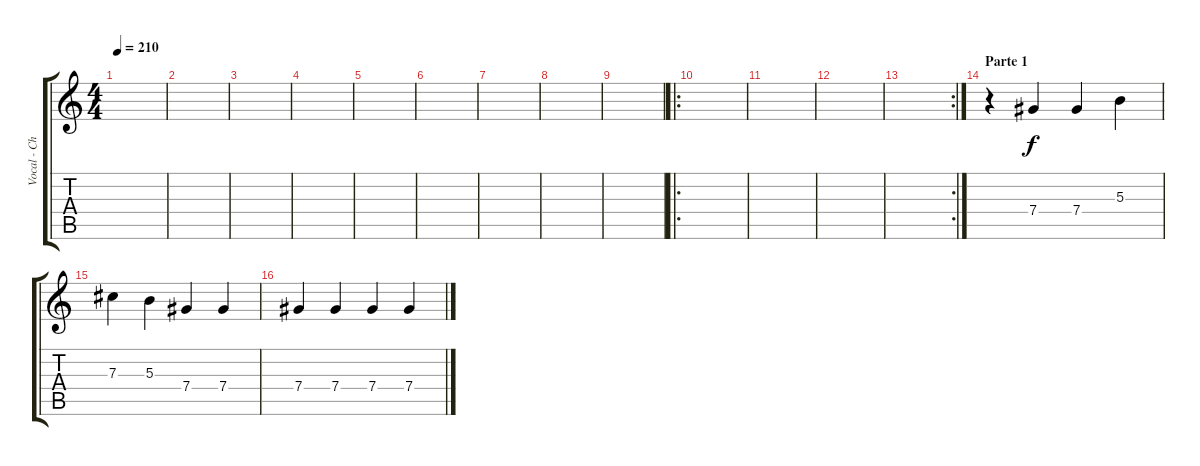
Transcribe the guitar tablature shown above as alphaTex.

\track ("Vocal - Chorão" "Vocal - Ch") {instrument distortionguitar}
\staff {score tabs}
\tuning (Eb4 Bb3 Gb3 Db3 Ab2 Eb2) {hide}
\ts (4 4)
\tempo 210
\clef g2
\ks c
|
|
|
|
|
|
|
|
|
\ro
|
|
|
\rc 2
|
\section ("" "Parte 1")
r.4 7.4.4 7.4.4 5.3.4 |
7.3.4 5.3.4 7.4.4 7.4.4 |
7.4.4 7.4.4 7.4.4 7.4.4
